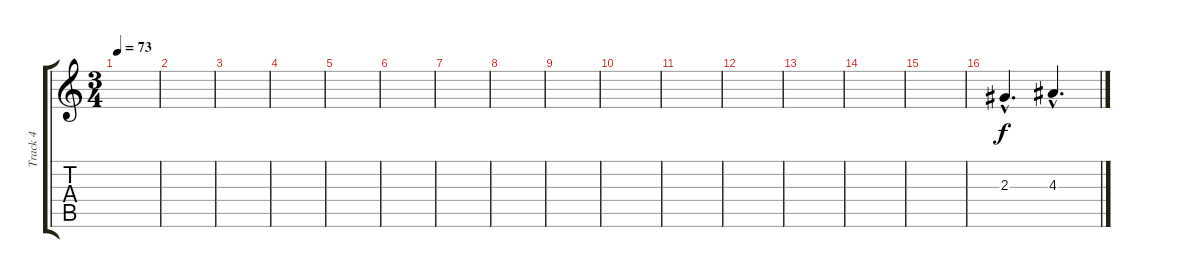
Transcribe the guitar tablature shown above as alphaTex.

\track ("Track 4" "Track 4") {instrument contrabass}
\staff {score tabs}
\tuning (Eb4 Bb3 Gb3 Db3 Ab2 Eb2) {hide}
\ts (3 4)
\tempo 73
\clef g2
\ks c
|
|
|
|
|
|
|
|
|
|
|
|
|
|
|
2.3{hac}.4{d} 4.3{hac}.4{d}
